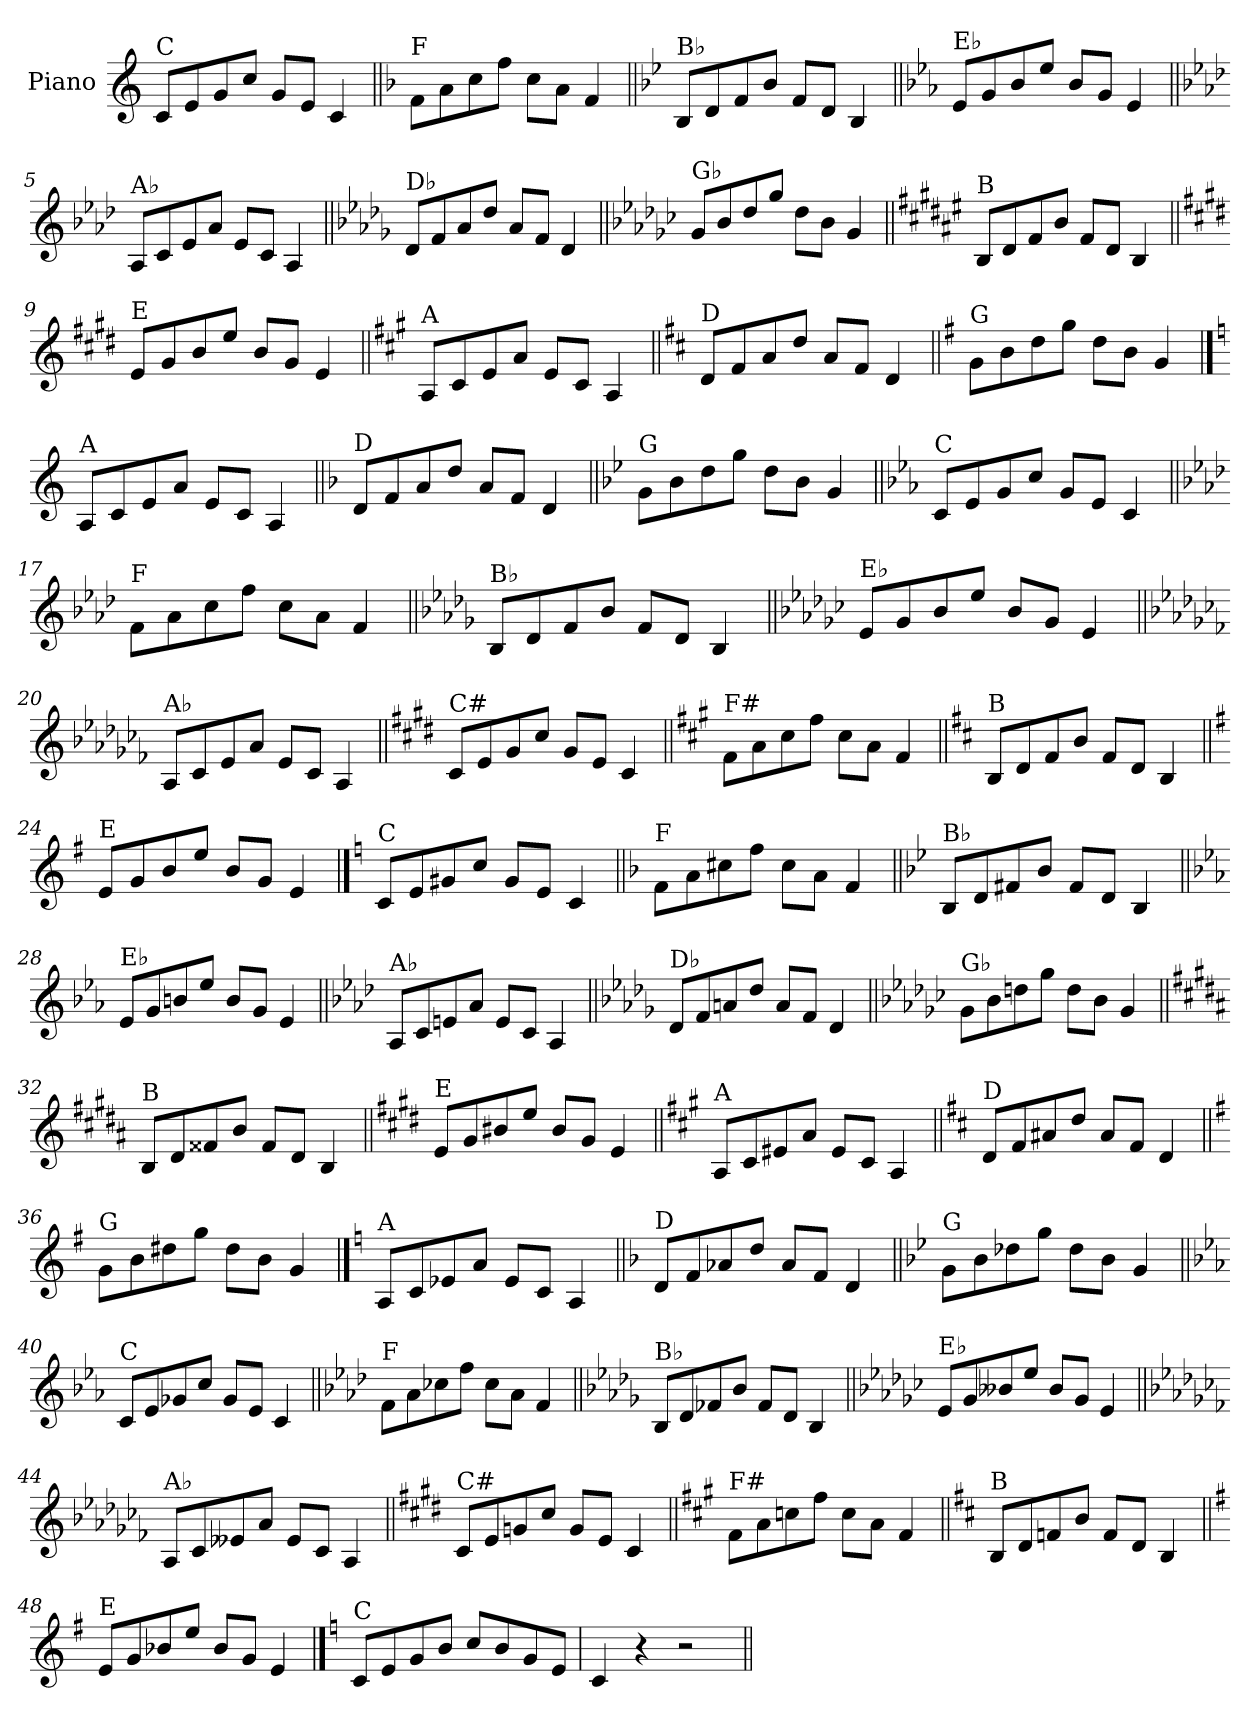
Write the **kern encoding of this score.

**kern
*part1
*staff1
*I"Piano
*I'Pno.
*clefG2
*k[]
=1
!LO:TX:a:t=C
8c/L
8e/
8g/
8cc/J
8g/L
8e/J
4c/
=2||
*k[b-]
!LO:TX:a:t=F
8f\L
8a\
8cc\
8ff\J
8cc\L
8a\J
4f/
=3||
*k[b-e-]
!LO:TX:a:t=B♭
8B-/L
8d/
8f/
8b-/J
8f/L
8d/J
4B-/
=4||
*k[b-e-a-]
!LO:TX:a:t=E♭
8e-/L
8g/
8b-/
8ee-/J
8b-/L
8g/J
4e-/
!!LO:LB:g=z
=5||
*k[b-e-a-d-]
!LO:TX:a:t=A♭
8A-/L
8c/
8e-/
8a-/J
8e-/L
8c/J
4A-/
=6||
*k[b-e-a-d-g-]
!LO:TX:a:t=D♭
8d-/L
8f/
8a-/
8dd-/J
8a-/L
8f/J
4d-/
=7||
*k[b-e-a-d-g-c-]
!LO:TX:a:t=G♭
8g-/L
8b-/
8dd-/
8gg-/J
8dd-\L
8b-\J
4g-/
=8||
*k[f#c#g#d#a#e#]
!LO:TX:a:t=B
8B/L
8d#/
8f#/
8b/J
8f#/L
8d#/J
4B/
!!LO:LB:g=z
=9||
*k[f#c#g#d#]
!LO:TX:a:t=E
8e/L
8g#/
8b/
8ee/J
8b/L
8g#/J
4e/
=10||
*k[f#c#g#]
!LO:TX:a:t=A
8A/L
8c#/
8e/
8a/J
8e/L
8c#/J
4A/
=11||
*k[f#c#]
!LO:TX:a:t=D
8d/L
8f#/
8a/
8dd/J
8a/L
8f#/J
4d/
=12||
*k[f#]
!LO:TX:a:t=G
8g\L
8b\
8dd\
8gg\J
8dd\L
8b\J
4g/
!!LO:LB:g=z
==13
*k[]
!LO:TX:a:t=A
8A/L
8c/
8e/
8a/J
8e/L
8c/J
4A/
=14||
*k[b-]
!LO:TX:a:t=D
8d/L
8f/
8a/
8dd/J
8a/L
8f/J
4d/
=15||
*k[b-e-]
!LO:TX:a:t=G
8g\L
8b-\
8dd\
8gg\J
8dd\L
8b-\J
4g/
=16||
*k[b-e-a-]
!LO:TX:a:t=C
8c/L
8e-/
8g/
8cc/J
8g/L
8e-/J
4c/
!!LO:LB:g=z
=17||
*k[b-e-a-d-]
!LO:TX:a:t=F
8f\L
8a-\
8cc\
8ff\J
8cc\L
8a-\J
4f/
=18||
*k[b-e-a-d-g-]
!LO:TX:a:t=B♭
8B-/L
8d-/
8f/
8b-/J
8f/L
8d-/J
4B-/
=19||
*k[b-e-a-d-g-c-]
!LO:TX:a:t=E♭
8e-/L
8g-/
8b-/
8ee-/J
8b-/L
8g-/J
4e-/
=20||
*k[b-e-a-d-g-c-f-]
!LO:TX:a:t=A♭
8A-/L
8c-/
8e-/
8a-/J
8e-/L
8c-/J
4A-/
!!LO:LB:g=z
=21||
*k[f#c#g#d#]
!LO:TX:a:t=C#
8c#/L
8e/
8g#/
8cc#/J
8g#/L
8e/J
4c#/
=22||
*k[f#c#g#]
!LO:TX:a:t=F#
8f#\L
8a\
8cc#\
8ff#\J
8cc#\L
8a\J
4f#/
=23||
*k[f#c#]
!LO:TX:a:t=B
8B/L
8d/
8f#/
8b/J
8f#/L
8d/J
4B/
=24||
*k[f#]
!LO:TX:a:t=E
8e/L
8g/
8b/
8ee/J
8b/L
8g/J
4e/
!!LO:PB:g=z
==25
*k[]
!LO:TX:a:t=C
8c/L
8e/
8g#X/
8cc/J
8g#/L
8e/J
4c/
=26||
*k[b-]
!LO:TX:a:t=F
8f\L
8a\
8cc#X\
8ff\J
8cc#\L
8a\J
4f/
=27||
*k[b-e-]
!LO:TX:a:t=B♭
8B-/L
8d/
8f#X/
8b-/J
8f#/L
8d/J
4B-/
=28||
*k[b-e-a-]
!LO:TX:a:t=E♭
8e-/L
8g/
8bn/
8ee-/J
8b/L
8g/J
4e-/
!!LO:LB:g=z
=29||
*k[b-e-a-d-]
!LO:TX:a:t=A♭
8A-/L
8c/
8en/
8a-/J
8e/L
8c/J
4A-/
=30||
*k[b-e-a-d-g-]
!LO:TX:a:t=D♭
8d-/L
8f/
8an/
8dd-/J
8a/L
8f/J
4d-/
=31||
*k[b-e-a-d-g-c-]
!LO:TX:a:t=G♭
8g-\L
8b-\
8ddn\
8gg-\J
8dd\L
8b-\J
4g-/
=32||
*k[f#c#g#d#a#]
!LO:TX:a:t=B
8B/L
8d#/
8f##X/
8b/J
8f##/L
8d#/J
4B/
!!LO:LB:g=z
=33||
*k[f#c#g#d#]
!LO:TX:a:t=E
8e/L
8g#/
8b#X/
8ee/J
8b#/L
8g#/J
4e/
=34||
*k[f#c#g#]
!LO:TX:a:t=A
8A/L
8c#/
8e#X/
8a/J
8e#/L
8c#/J
4A/
=35||
*k[f#c#]
!LO:TX:a:t=D
8d/L
8f#/
8a#X/
8dd/J
8a#/L
8f#/J
4d/
=36||
*k[f#]
!LO:TX:a:t=G
8g\L
8b\
8dd#X\
8gg\J
8dd#\L
8b\J
4g/
!!LO:LB:g=z
==37
*k[]
!LO:TX:a:t=A
8A/L
8c/
8e-X/
8a/J
8e-/L
8c/J
4A/
=38||
*k[b-]
!LO:TX:a:t=D
8d/L
8f/
8a-X/
8dd/J
8a-/L
8f/J
4d/
=39||
*k[b-e-]
!LO:TX:a:t=G
8g\L
8b-\
8dd-X\
8gg\J
8dd-\L
8b-\J
4g/
=40||
*k[b-e-a-]
!LO:TX:a:t=C
8c/L
8e-/
8g-X/
8cc/J
8g-/L
8e-/J
4c/
!!LO:LB:g=z
=41||
*k[b-e-a-d-]
!LO:TX:a:t=F
8f\L
8a-\
8cc-X\
8ff\J
8cc-\L
8a-\J
4f/
=42||
*k[b-e-a-d-g-]
!LO:TX:a:t=B♭
8B-/L
8d-/
8f-X/
8b-/J
8f-/L
8d-/J
4B-/
=43||
*k[b-e-a-d-g-c-]
!LO:TX:a:t=E♭
8e-/L
8g-/
8b--X/
8ee-/J
8b--/L
8g-/J
4e-/
=44||
*k[b-e-a-d-g-c-f-]
!LO:TX:a:t=A♭
8A-/L
8c-/
8e--X/
8a-/J
8e--/L
8c-/J
4A-/
!!LO:LB:g=z
=45||
*k[f#c#g#d#]
!LO:TX:a:t=C#
8c#/L
8e/
8gn/
8cc#/J
8g/L
8e/J
4c#/
=46||
*k[f#c#g#]
!LO:TX:a:t=F#
8f#\L
8a\
8ccn\
8ff#\J
8cc\L
8a\J
4f#/
=47||
*k[f#c#]
!LO:TX:a:t=B
8B/L
8d/
8fn/
8b/J
8f/L
8d/J
4B/
=48||
*k[f#]
!LO:TX:a:t=E
8e/L
8g/
8b-X/
8ee/J
8b-/L
8g/J
4e/
!!LO:PB:g=z
==49
*k[]
!LO:TX:a:t=C
8c/L
8e/
8g/
8b/J
8cc/L
8b/
8g/
8e/J
=50
4c/
4r
2r
=||
*-
